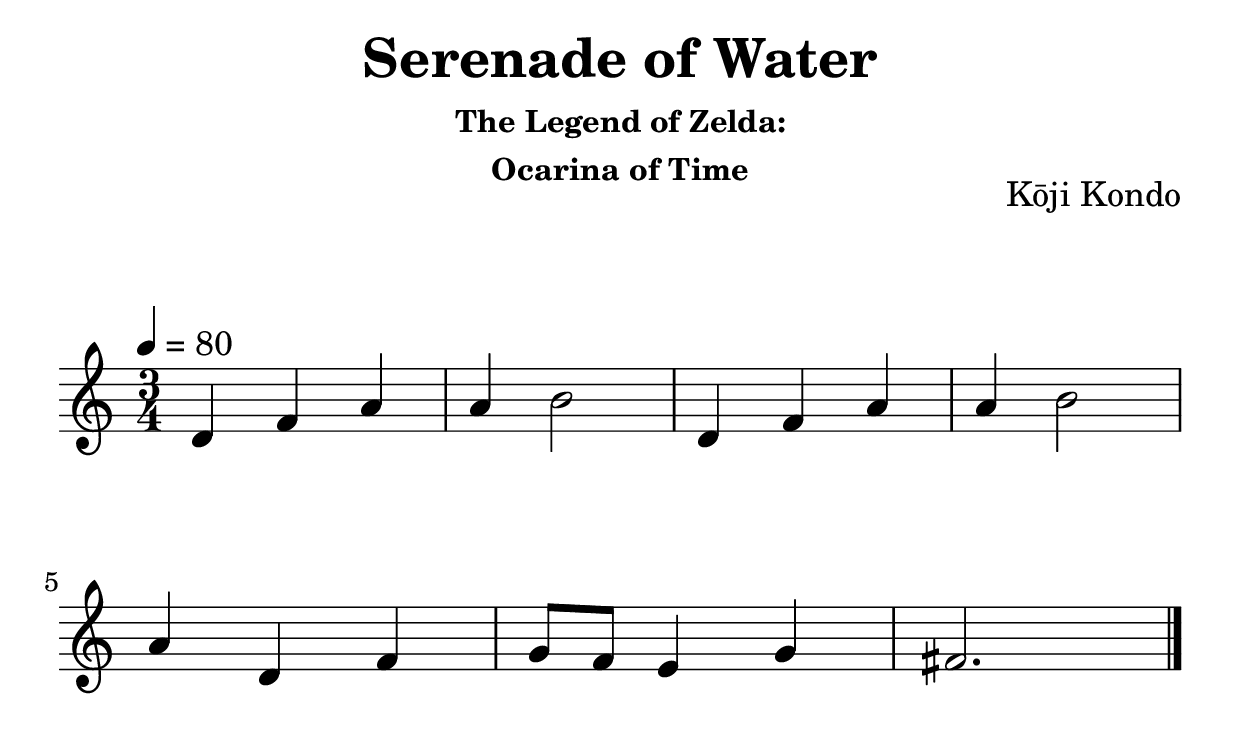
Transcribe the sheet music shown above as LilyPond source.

\version "2.20.0"

\include "header.ily"

title = "Serenade of Water"
subtitle = ##f

song = \relative c'' {
  \tempo 4 = 80
  \time 3/4

  d4 f a | % 1
  a b2 | % 2
  d,4 f a | % 3
  a b2 | % 4
  \break
  a4 d, f | % 5
  g8 f e4 g | % 6
  fis2. \bar "|." % 7
}


\header {
  title = \title
  #(define subtitle (if (defined? 'subtitle) subtitle))
  subsubtitle = \markup \center-column { "The Legend of Zelda:" "Ocarina of Time" }
}

\include "articulate.ly"

staff = \new Staff \with { midiInstrument = "ocarina" } {
  \clef "treble^8"
  \song
}

\score {
  \staff

  \layout {
    \context {
      \Score
      \omit ClefModifier
    }
  }
}

\score {
  \unfoldRepeats \articulate \staff

  \midi {}
}

